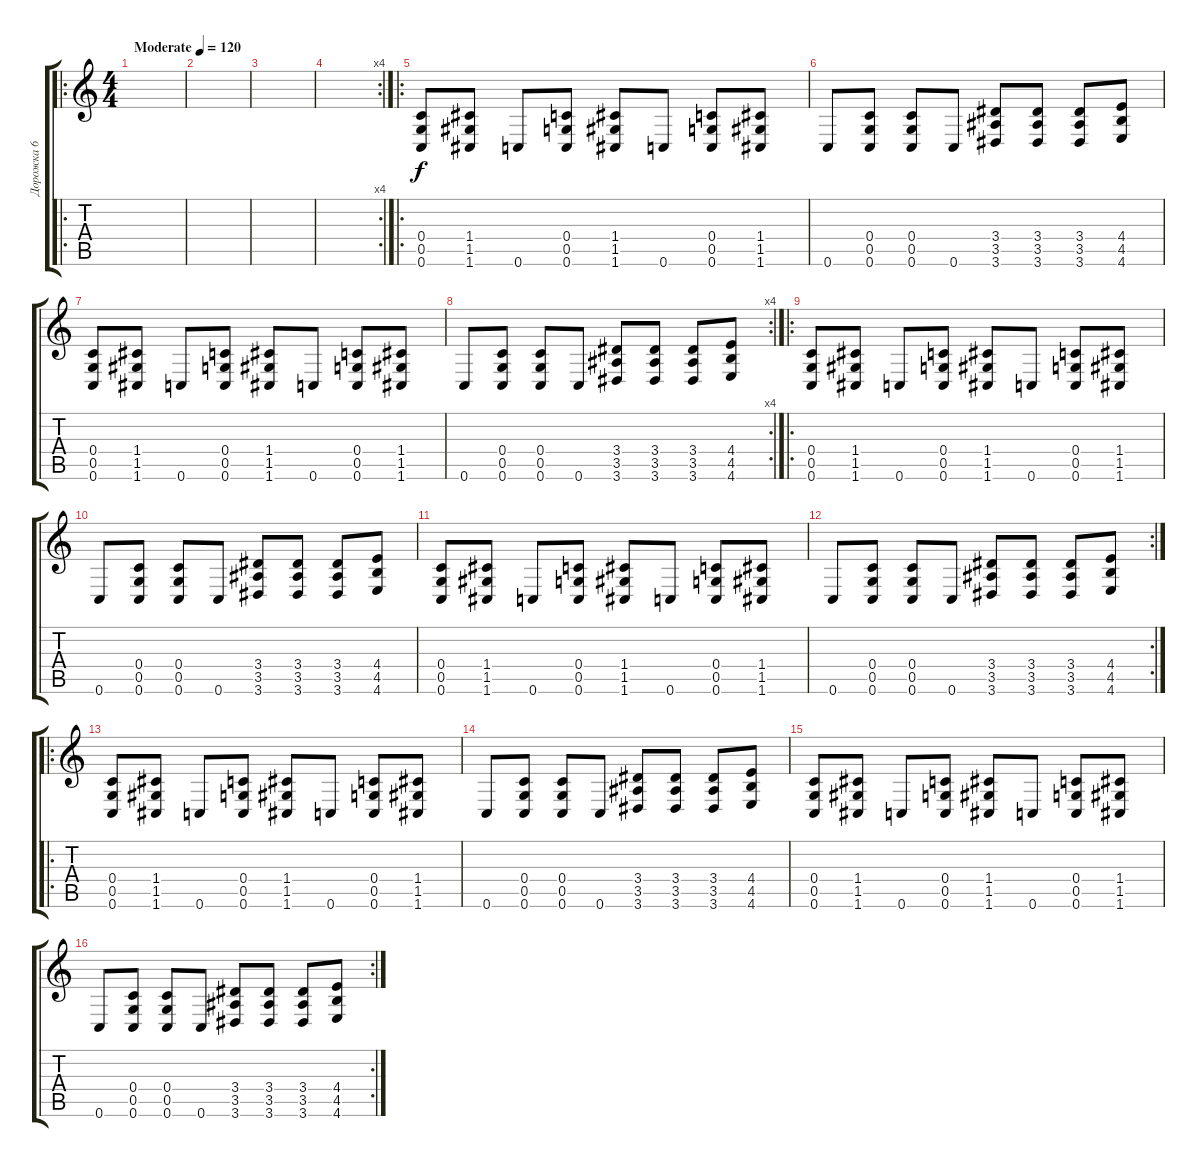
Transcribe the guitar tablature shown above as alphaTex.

\track ("Дорожка 6" "Дорожка 6") {instrument acousticbass}
\staff {score tabs}
\tuning (D4 A3 F3 C3 G2 C2) {hide}
\ro
\ts (4 4)
\tempo (120 "Moderate")
\clef g2
\ks c
|
|
|
\rc 4
|
\ro
(0.4 0.5 0.6).8 (1.4 1.5 1.6).8 0.6.8 (0.4 0.5 0.6).8 (1.4 1.5 1.6).8 0.6.8 (0.4 0.5 0.6).8 (1.4 1.5 1.6).8 |
0.6.8 (0.4 0.5 0.6).8 (0.4 0.5 0.6).8 0.6.8 (3.4 3.5 3.6).8 (3.4 3.5 3.6).8 (3.4 3.5 3.6).8 (4.4 4.5 4.6).8 |
(0.4 0.5 0.6).8 (1.4 1.5 1.6).8 0.6.8 (0.4 0.5 0.6).8 (1.4 1.5 1.6).8 0.6.8 (0.4 0.5 0.6).8 (1.4 1.5 1.6).8 |
\rc 4
0.6.8 (0.4 0.5 0.6).8 (0.4 0.5 0.6).8 0.6.8 (3.4 3.5 3.6).8 (3.4 3.5 3.6).8 (3.4 3.5 3.6).8 (4.4 4.5 4.6).8 |
\ro
(0.4 0.5 0.6).8 (1.4 1.5 1.6).8 0.6.8 (0.4 0.5 0.6).8 (1.4 1.5 1.6).8 0.6.8 (0.4 0.5 0.6).8 (1.4 1.5 1.6).8 |
0.6.8 (0.4 0.5 0.6).8 (0.4 0.5 0.6).8 0.6.8 (3.4 3.5 3.6).8 (3.4 3.5 3.6).8 (3.4 3.5 3.6).8 (4.4 4.5 4.6).8 |
(0.4 0.5 0.6).8 (1.4 1.5 1.6).8 0.6.8 (0.4 0.5 0.6).8 (1.4 1.5 1.6).8 0.6.8 (0.4 0.5 0.6).8 (1.4 1.5 1.6).8 |
\rc 2
0.6.8 (0.4 0.5 0.6).8 (0.4 0.5 0.6).8 0.6.8 (3.4 3.5 3.6).8 (3.4 3.5 3.6).8 (3.4 3.5 3.6).8 (4.4 4.5 4.6).8 |
\ro
(0.4 0.5 0.6).8 (1.4 1.5 1.6).8 0.6.8 (0.4 0.5 0.6).8 (1.4 1.5 1.6).8 0.6.8 (0.4 0.5 0.6).8 (1.4 1.5 1.6).8 |
0.6.8 (0.4 0.5 0.6).8 (0.4 0.5 0.6).8 0.6.8 (3.4 3.5 3.6).8 (3.4 3.5 3.6).8 (3.4 3.5 3.6).8 (4.4 4.5 4.6).8 |
(0.4 0.5 0.6).8 (1.4 1.5 1.6).8 0.6.8 (0.4 0.5 0.6).8 (1.4 1.5 1.6).8 0.6.8 (0.4 0.5 0.6).8 (1.4 1.5 1.6).8 |
\rc 2
0.6.8 (0.4 0.5 0.6).8 (0.4 0.5 0.6).8 0.6.8 (3.4 3.5 3.6).8 (3.4 3.5 3.6).8 (3.4 3.5 3.6).8 (4.4 4.5 4.6).8
